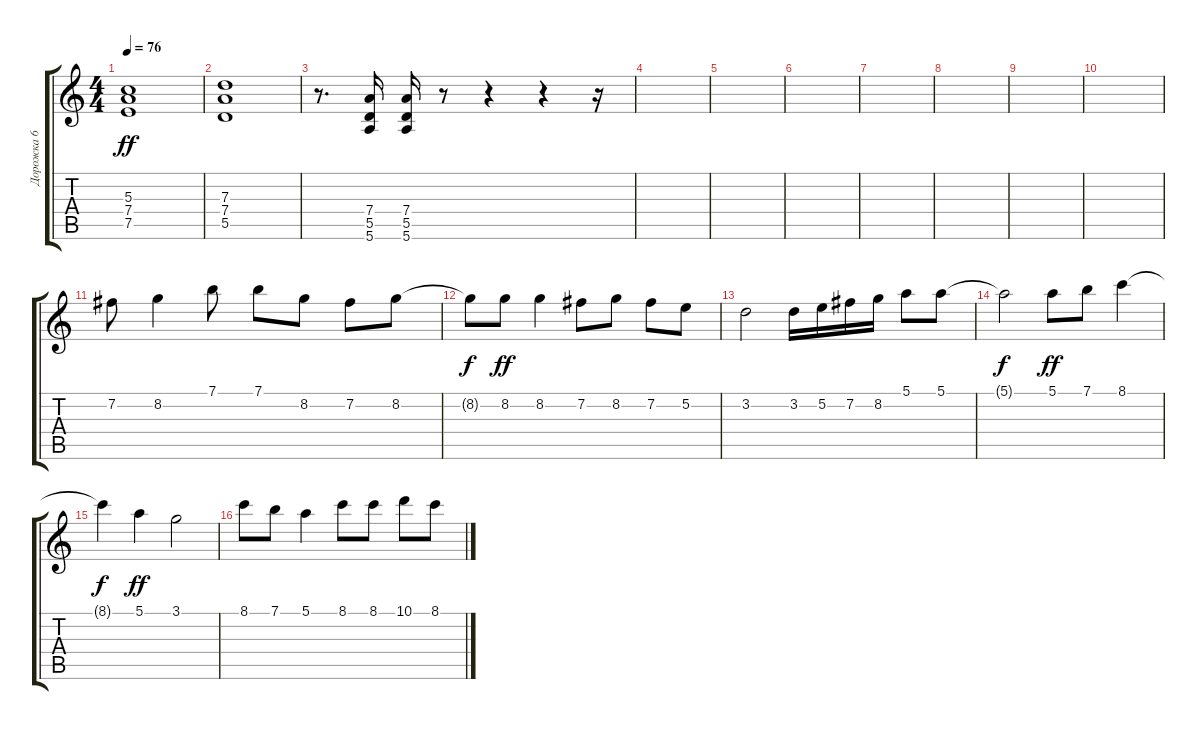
\track ("Дорожка 6" "Дорожка 6") {instrument distortionguitar}
\staff {score tabs}
\tuning (E4 B3 G3 D3 A2 E2) {hide}
\ts (4 4)
\tempo 76
\clef g2
\ks c
(5.3 7.4 7.5).1{dy ff} |
(7.3 7.4 5.5).1 |
r.8{d} (7.4 5.5 5.6).16 (7.4 5.5 5.6).16 r.8 r.4 r.4 r.16 |
|
|
|
|
|
|
|
7.2.8 8.2.4 7.1.8 7.1.8 8.2.8 7.2.8 8.2.8 |
8.2{t}.8{dy f} 8.2.8{dy ff} 8.2.4 7.2.8 8.2.8 7.2.8 5.2.8 |
3.2.2 3.2.16 5.2.16 7.2.16 8.2.16 5.1.8 5.1.8 |
5.1{t}.2{dy f} 5.1.8{dy ff} 7.1.8 8.1.4 |
8.1{t}.4{dy f} 5.1.4{dy ff} 3.1.2 |
8.1.8 7.1.8 5.1.4 8.1.8 8.1.8 10.1.8 8.1.8
